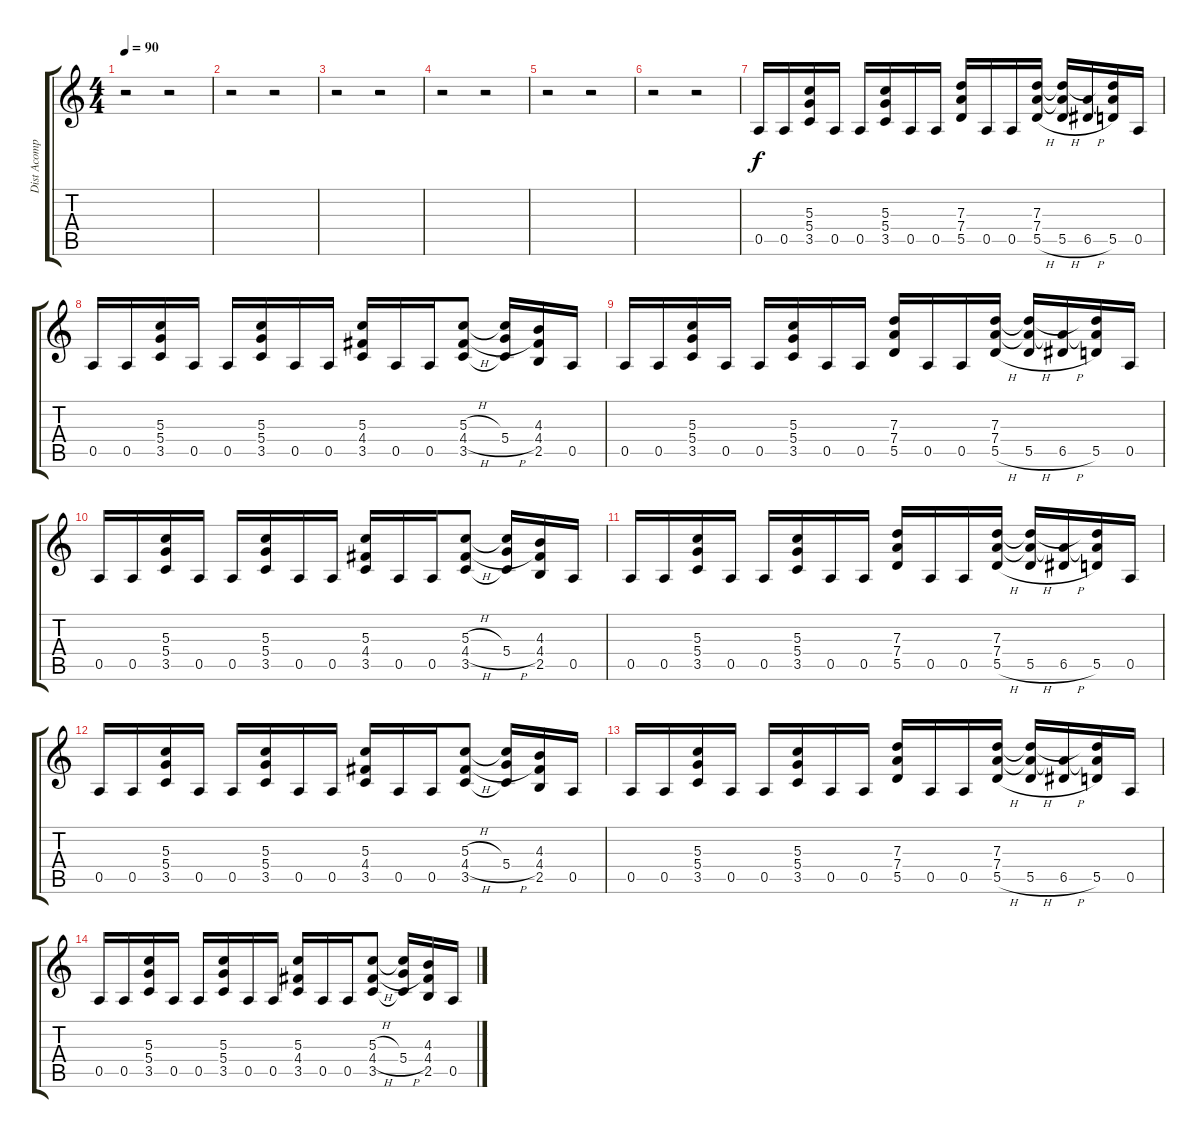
\track ("Dist Acompañaimento" "Dist Acomp") {instrument distortionguitar}
\staff {score tabs}
\tuning (E4 B3 G3 D3 A2 E2) {hide}
\ts (4 4)
\tempo 90
\clef g2
\ks c
r.2{dy f instrument distortionguitar} r.2 |
r.2 r.2 |
r.2 r.2 |
r.2 r.2 |
r.2 r.2 |
r.2 r.2 |
0.5.16 0.5.16 (5.3 5.4 3.5).16 0.5.16 0.5.16 (5.3 5.4 3.5).16 0.5.16 0.5.16 (7.3 7.4 5.5).16 0.5.16 0.5.16 (7.3 7.4 5.5{h}).16 (7.3{t} 7.4{t} 5.5{h}).16 (7.4{t} 6.5{h}).16 (7.3{t} 7.4{t} 5.5).16 0.5.16 |
0.5.16 0.5.16 (5.3 5.4 3.5).16 0.5.16 0.5.16 (5.3 5.4 3.5).16 0.5.16 0.5.16 (5.3 4.4 3.5).16 0.5.16 0.5.16 (5.3{h} 4.4{h} 3.5).8 (5.3{t} 5.4{h} 3.5{t}).16 (4.3 4.4 2.5).16 0.5.16 |
0.5.16 0.5.16 (5.3 5.4 3.5).16 0.5.16 0.5.16 (5.3 5.4 3.5).16 0.5.16 0.5.16 (7.3 7.4 5.5).16 0.5.16 0.5.16 (7.3 7.4 5.5{h}).16 (7.3{t} 7.4{t} 5.5{h}).16 (7.4{t} 6.5{h}).16 (7.3{t} 7.4{t} 5.5).16 0.5.16 |
0.5.16 0.5.16 (5.3 5.4 3.5).16 0.5.16 0.5.16 (5.3 5.4 3.5).16 0.5.16 0.5.16 (5.3 4.4 3.5).16 0.5.16 0.5.16 (5.3{h} 4.4{h} 3.5).8 (5.3{t} 5.4{h} 3.5{t}).16 (4.3 4.4 2.5).16 0.5.16 |
0.5.16 0.5.16 (5.3 5.4 3.5).16 0.5.16 0.5.16 (5.3 5.4 3.5).16 0.5.16 0.5.16 (7.3 7.4 5.5).16 0.5.16 0.5.16 (7.3 7.4 5.5{h}).16 (7.3{t} 7.4{t} 5.5{h}).16 (7.4{t} 6.5{h}).16 (7.3{t} 7.4{t} 5.5).16 0.5.16 |
0.5.16 0.5.16 (5.3 5.4 3.5).16 0.5.16 0.5.16 (5.3 5.4 3.5).16 0.5.16 0.5.16 (5.3 4.4 3.5).16 0.5.16 0.5.16 (5.3{h} 4.4{h} 3.5).8 (5.3{t} 5.4{h} 3.5{t}).16 (4.3 4.4 2.5).16 0.5.16 |
0.5.16 0.5.16 (5.3 5.4 3.5).16 0.5.16 0.5.16 (5.3 5.4 3.5).16 0.5.16 0.5.16 (7.3 7.4 5.5).16 0.5.16 0.5.16 (7.3 7.4 5.5{h}).16 (7.3{t} 7.4{t} 5.5{h}).16 (7.4{t} 6.5{h}).16 (7.3{t} 7.4{t} 5.5).16 0.5.16 |
0.5.16 0.5.16 (5.3 5.4 3.5).16 0.5.16 0.5.16 (5.3 5.4 3.5).16 0.5.16 0.5.16 (5.3 4.4 3.5).16 0.5.16 0.5.16 (5.3{h} 4.4{h} 3.5).8 (5.3{t} 5.4{h} 3.5{t}).16 (4.3 4.4 2.5).16 0.5.16
